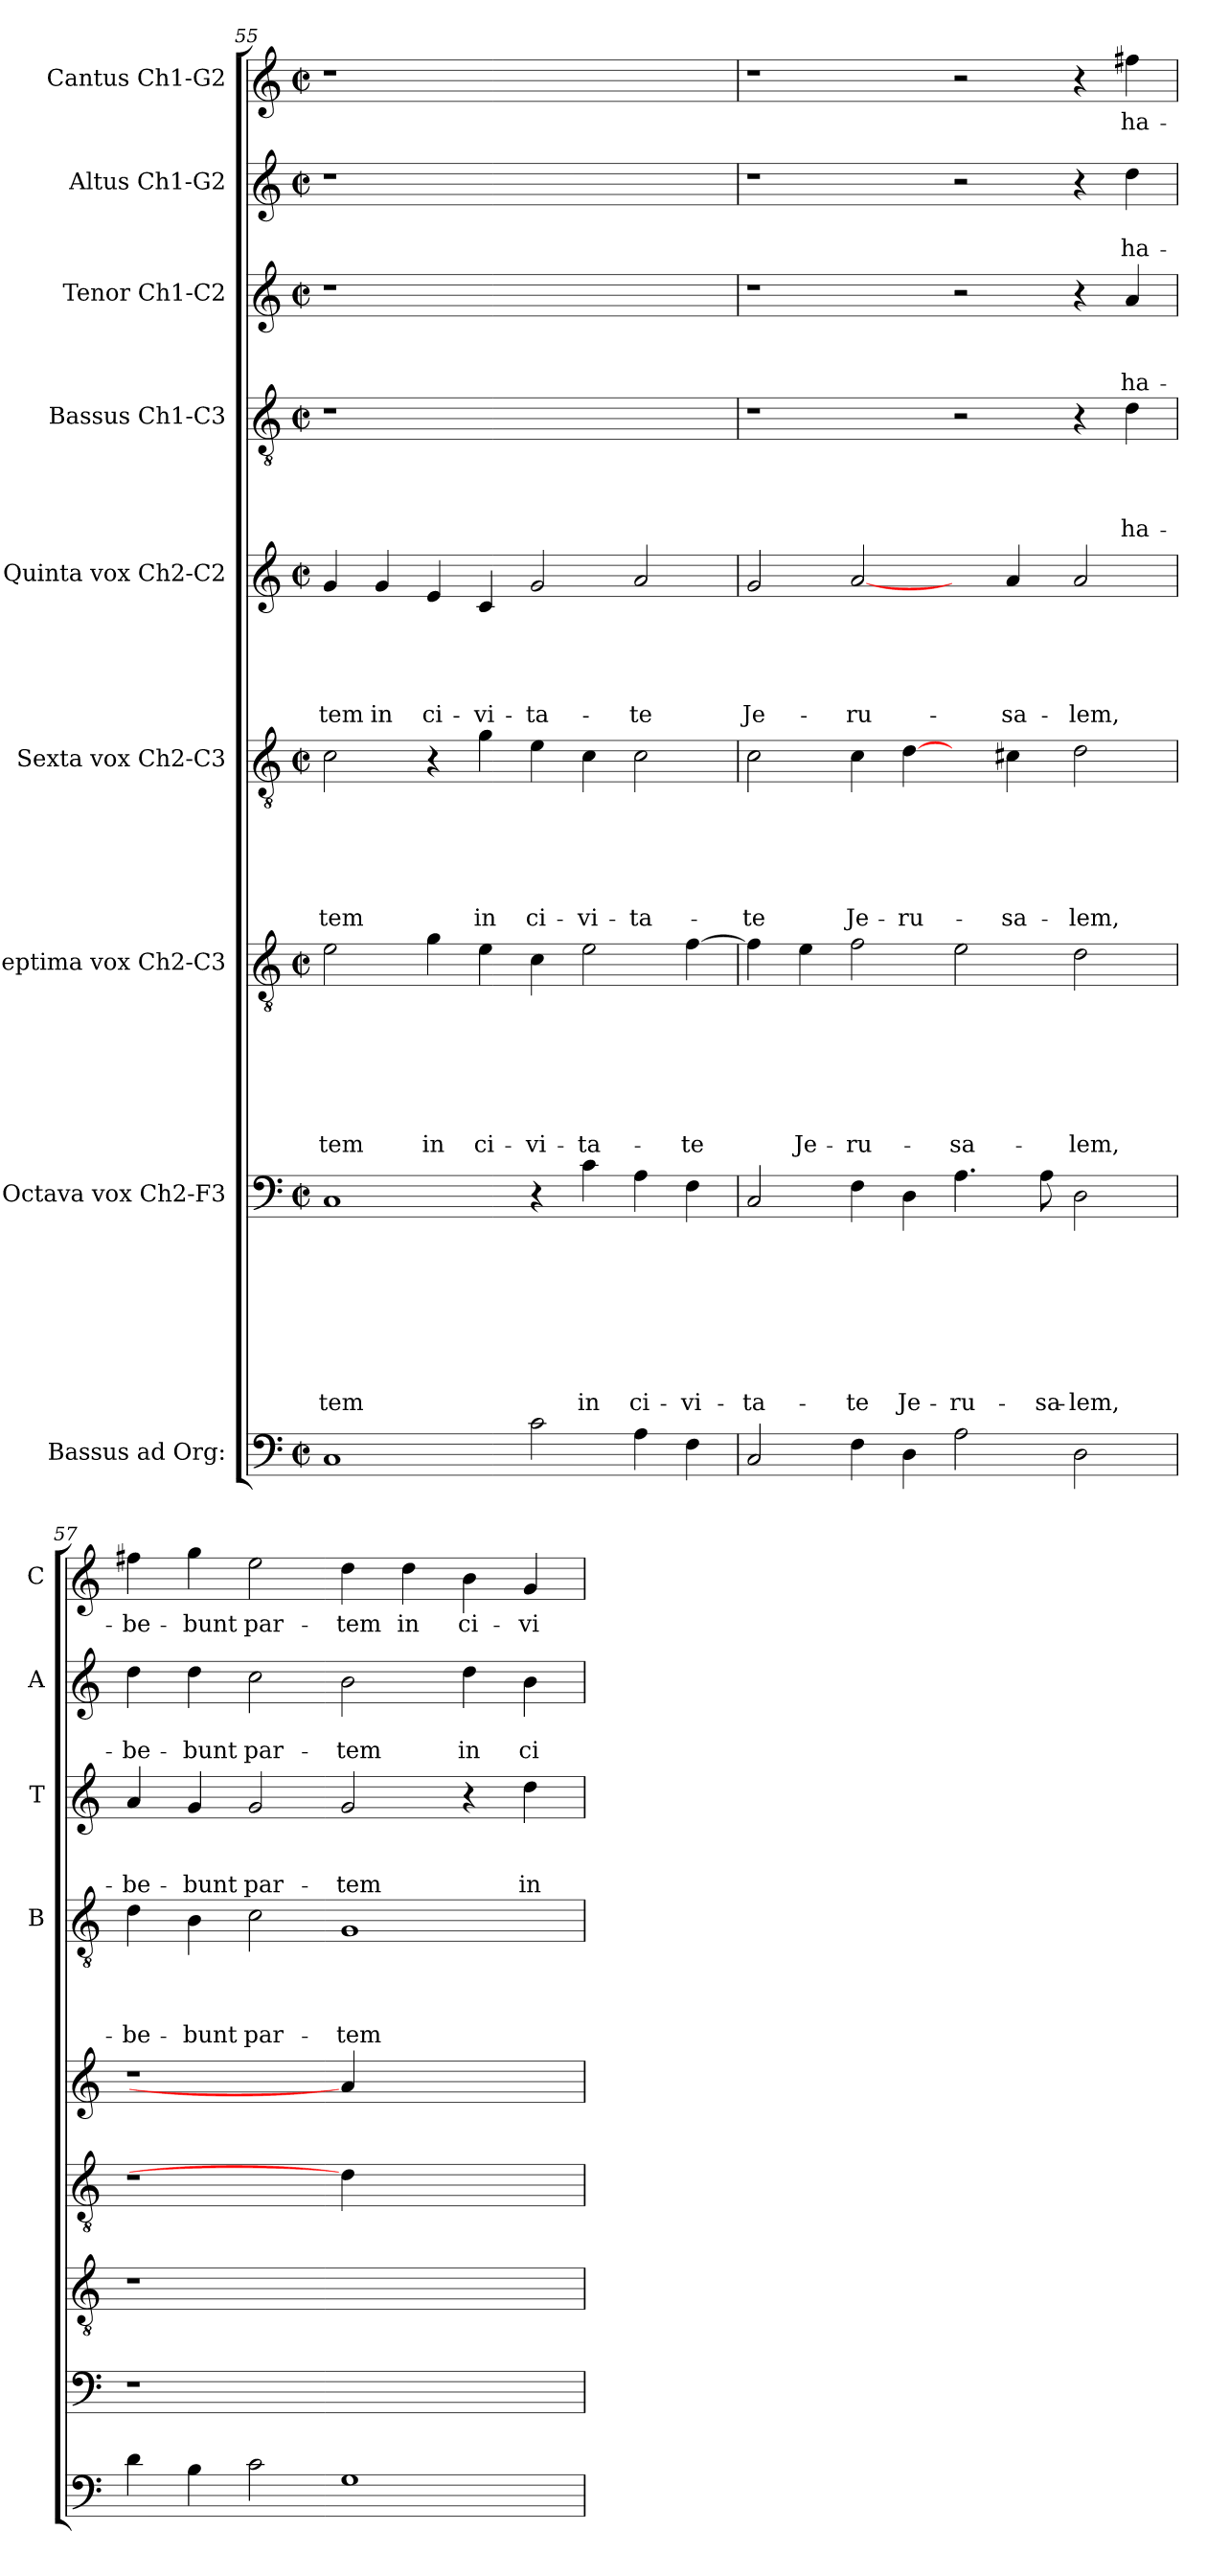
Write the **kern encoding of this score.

**kern	**kern	**text	**text	**text	**text	**text	**text	**text	**text	**kern	**text	**text	**text	**text	**text	**text	**text	**kern	**text	**text	**text	**text	**text	**text	**kern	**text	**text	**text	**text	**text	**kern	**text	**text	**text	**text	**kern	**text	**text	**text	**kern	**text	**text	**kern	**text
*part9	*part8	*part8	*part8	*part8	*part8	*part8	*part8	*part8	*part8	*part7	*part7	*part7	*part7	*part7	*part7	*part7	*part7	*part6	*part6	*part6	*part6	*part6	*part6	*part6	*part5	*part5	*part5	*part5	*part5	*part5	*part4	*part4	*part4	*part4	*part4	*part3	*part3	*part3	*part3	*part2	*part2	*part2	*part1	*part1
*staff9	*staff8	*staff8	*staff8	*staff8	*staff8	*staff8	*staff8	*staff8	*staff8	*staff7	*staff7	*staff7	*staff7	*staff7	*staff7	*staff7	*staff7	*staff6	*staff6	*staff6	*staff6	*staff6	*staff6	*staff6	*staff5	*staff5	*staff5	*staff5	*staff5	*staff5	*staff4	*staff4	*staff4	*staff4	*staff4	*staff3	*staff3	*staff3	*staff3	*staff2	*staff2	*staff2	*staff1	*staff1
*I"Bassus ad Org:	*I"Octava vox Ch2-F3	*	*	*	*	*	*	*	*	*I"Septima vox Ch2-C3	*	*	*	*	*	*	*	*I"Sexta vox Ch2-C3	*	*	*	*	*	*	*I"Quinta vox Ch2-C2	*	*	*	*	*	*I"Bassus Ch1-C3	*	*	*	*	*I"Tenor Ch1-C2	*	*	*	*I"Altus Ch1-G2	*	*	*I"Cantus Ch1-G2	*
*	*	*	*	*	*	*	*	*	*	*	*	*	*	*	*	*	*	*	*	*	*	*	*	*	*	*	*	*	*	*	*I'B	*	*	*	*	*I'T	*	*	*	*I'A	*	*	*I'C	*
*clefF4	*clefF4	*	*	*	*	*	*	*	*	*clefGv2	*	*	*	*	*	*	*	*clefGv2	*	*	*	*	*	*	*clefG2	*	*	*	*	*	*clefGv2	*	*	*	*	*clefG2	*	*	*	*clefG2	*	*	*clefG2	*
*k[]	*k[]	*	*	*	*	*	*	*	*	*k[]	*	*	*	*	*	*	*	*k[]	*	*	*	*	*	*	*k[]	*	*	*	*	*	*k[]	*	*	*	*	*k[]	*	*	*	*k[]	*	*	*k[]	*
*C:	*C:	*	*	*	*	*	*	*	*	*C:	*	*	*	*	*	*	*	*C:	*	*	*	*	*	*	*C:	*	*	*	*	*	*C:	*	*	*	*	*C:	*	*	*	*C:	*	*	*C:	*
*M2/2	*M2/2	*	*	*	*	*	*	*	*	*M2/2	*	*	*	*	*	*	*	*M2/2	*	*	*	*	*	*	*M2/2	*	*	*	*	*	*M2/2	*	*	*	*	*M2/2	*	*	*	*M2/2	*	*	*M2/2	*
*met(c|)	*met(c|)	*	*	*	*	*	*	*	*	*met(c|)	*	*	*	*	*	*	*	*met(c|)	*	*	*	*	*	*	*met(c|)	*	*	*	*	*	*met(c|)	*	*	*	*	*met(c|)	*	*	*	*met(c|)	*	*	*met(c|)	*
=55	=55	=55	=55	=55	=55	=55	=55	=55	=55	=55	=55	=55	=55	=55	=55	=55	=55	=55	=55	=55	=55	=55	=55	=55	=55	=55	=55	=55	=55	=55	=55	=55	=55	=55	=55	=55	=55	=55	=55	=55	=55	=55	=55	=55
!	!	!	!	!	!	!	!	!	!LO:LY:b	!	!	!	!	!	!	!	!LO:LY:b	!	!	!	!	!	!	!LO:LY:b	!	!	!	!	!	!LO:LY:b	!	!	!	!	!	!	!	!	!	!	!	!	!	!
1C	1C	.	.	.	.	.	.	.	-tem	2e\	.	.	.	.	.	.	-tem	2c\	.	.	.	.	.	-tem	4g/	.	.	.	.	-tem	1r	.	.	.	.	1r	.	.	.	1r	.	.	1r	.
!	!	!	!	!	!	!	!	!	!	!	!	!	!	!	!	!	!	!	!	!	!	!	!	!	!	!	!	!	!	!LO:LY:b	!	!	!	!	!	!	!	!	!	!	!	!	!	!
.	.	.	.	.	.	.	.	.	.	.	.	.	.	.	.	.	.	.	.	.	.	.	.	.	4g/	.	.	.	.	in	.	.	.	.	.	.	.	.	.	.	.	.	.	.
!	!	!	!	!	!	!	!	!	!	!	!	!	!	!	!	!	!LO:LY:b	!	!	!	!	!	!	!	!	!	!	!	!	!LO:LY:b	!	!	!	!	!	!	!	!	!	!	!	!	!	!
.	.	.	.	.	.	.	.	.	.	4g\	.	.	.	.	.	.	in	4r	.	.	.	.	.	.	4e/	.	.	.	.	ci-	.	.	.	.	.	.	.	.	.	.	.	.	.	.
!	!	!	!	!	!	!	!	!	!	!	!	!	!	!	!	!	!LO:LY:b	!	!	!	!	!	!	!LO:LY:b	!	!	!	!	!	!LO:LY:b	!	!	!	!	!	!	!	!	!	!	!	!	!	!
.	.	.	.	.	.	.	.	.	.	4e\	.	.	.	.	.	.	ci-	4g\	.	.	.	.	.	in	4c/	.	.	.	.	-vi-	.	.	.	.	.	.	.	.	.	.	.	.	.	.
!	!	!	!	!	!	!	!	!	!	!	!	!	!	!	!	!	!LO:LY:b	!	!	!	!	!	!	!LO:LY:b	!	!	!	!	!	!LO:LY:b	!	!	!	!	!	!	!	!	!	!	!	!	!	!
2c\	4r	.	.	.	.	.	.	.	.	4c\	.	.	.	.	.	.	-vi-	4e\	.	.	.	.	.	ci-	2g/	.	.	.	.	-ta-	1ryy	.	.	.	.	1ryy	.	.	.	1ryy	.	.	1ryy	.
!	!	!	!	!	!	!	!	!	!LO:LY:b	!	!	!	!	!	!	!	!LO:LY:b	!	!	!	!	!	!	!LO:LY:b	!	!	!	!	!	!	!	!	!	!	!	!	!	!	!	!	!	!	!	!
.	4c\	.	.	.	.	.	.	.	in	2e\	.	.	.	.	.	.	-ta-	4c\	.	.	.	.	.	-vi-	.	.	.	.	.	.	.	.	.	.	.	.	.	.	.	.	.	.	.	.
!	!	!	!	!	!	!	!	!	!LO:LY:b	!	!	!	!	!	!	!	!	!	!	!	!	!	!	!LO:LY:b	!	!	!	!	!	!LO:LY:b	!	!	!	!	!	!	!	!	!	!	!	!	!	!
4A\	4A\	.	.	.	.	.	.	.	ci-	.	.	.	.	.	.	.	.	2c\	.	.	.	.	.	-ta-	2a/	.	.	.	.	-te	.	.	.	.	.	.	.	.	.	.	.	.	.	.
!	!	!	!	!	!	!	!	!	!LO:LY:b	!	!	!	!	!	!	!	!LO:LY:b	!	!	!	!	!	!	!	!	!	!	!	!	!	!	!	!	!	!	!	!	!	!	!	!	!	!	!
4F\	4F\	.	.	.	.	.	.	.	-vi-	[4f\	.	.	.	.	.	.	-te	.	.	.	.	.	.	.	.	.	.	.	.	.	.	.	.	.	.	.	.	.	.	.	.	.	.	.
=56	=56	=56	=56	=56	=56	=56	=56	=56	=56	=56	=56	=56	=56	=56	=56	=56	=56	=56	=56	=56	=56	=56	=56	=56	=56	=56	=56	=56	=56	=56	=56	=56	=56	=56	=56	=56	=56	=56	=56	=56	=56	=56	=56	=56
!	!	!	!	!	!	!	!	!	!LO:LY:b	!	!	!	!	!	!	!	!	!	!	!	!	!	!	!LO:LY:b	!	!	!	!	!	!LO:LY:b	!	!	!	!	!	!	!	!	!	!	!	!	!	!
2C/	2C/	.	.	.	.	.	.	.	-ta-	4f\]	.	.	.	.	.	.	.	2c\	.	.	.	.	.	-te	2g/	.	.	.	.	Je-	1r	.	.	.	.	1r	.	.	.	1r	.	.	1r	.
!	!	!	!	!	!	!	!	!	!	!	!	!	!	!	!	!	!LO:LY:b	!	!	!	!	!	!	!	!	!	!	!	!	!	!	!	!	!	!	!	!	!	!	!	!	!	!	!
.	.	.	.	.	.	.	.	.	.	4e\	.	.	.	.	.	.	Je-	.	.	.	.	.	.	.	.	.	.	.	.	.	.	.	.	.	.	.	.	.	.	.	.	.	.	.
!	!	!	!	!	!	!	!	!	!LO:LY:b	!	!	!	!	!	!	!	!LO:LY:b	!	!	!	!	!	!	!LO:LY:b	!	!	!	!	!	!LO:LY:b	!	!	!	!	!	!	!	!	!	!	!	!	!	!
4F\	4F\	.	.	.	.	.	.	.	-te	2f\	.	.	.	.	.	.	-ru-	4c\	.	.	.	.	.	Je-	[2a/	.	.	.	.	-ru-	.	.	.	.	.	.	.	.	.	.	.	.	.	.
!	!	!	!	!	!	!	!	!	!LO:LY:b	!	!	!	!	!	!	!	!	!	!	!	!	!	!	!LO:LY:b	!	!	!	!	!	!	!	!	!	!	!	!	!	!	!	!	!	!	!	!
4D\	4D\	.	.	.	.	.	.	.	Je-	.	.	.	.	.	.	.	.	[4d\	.	.	.	.	.	-ru-	.	.	.	.	.	.	.	.	.	.	.	.	.	.	.	.	.	.	.	.
!	!	!	!	!	!	!	!	!	!LO:LY:b	!	!	!	!	!	!	!	!LO:LY:b	!	!	!	!	!	!	!	!	!	!	!	!	!	!	!	!	!	!	!	!	!	!	!	!	!	!	!
2A\	4.A\	.	.	.	.	.	.	.	-ru-	2e\	.	.	.	.	.	.	-sa-	4ryy	.	.	.	.	.	.	4ryy	.	.	.	.	.	2r	.	.	.	.	2r	.	.	.	2r	.	.	2r	.
!	!	!	!	!	!	!	!	!	!	!	!	!	!	!	!	!	!	!	!	!	!	!	!	!LO:LY:b	!	!	!	!	!	!LO:LY:b	!	!	!	!	!	!	!	!	!	!	!	!	!	!
.	.	.	.	.	.	.	.	.	.	.	.	.	.	.	.	.	.	4c#X\	.	.	.	.	.	-sa-	4a/	.	.	.	.	-sa-	.	.	.	.	.	.	.	.	.	.	.	.	.	.
!	!	!	!	!	!	!	!	!	!LO:LY:b	!	!	!	!	!	!	!	!	!	!	!	!	!	!	!	!	!	!	!	!	!	!	!	!	!	!	!	!	!	!	!	!	!	!	!
.	8A\	.	.	.	.	.	.	.	-sa-	.	.	.	.	.	.	.	.	.	.	.	.	.	.	.	.	.	.	.	.	.	.	.	.	.	.	.	.	.	.	.	.	.	.	.
!	!	!	!	!	!	!	!	!	!LO:LY:b	!	!	!	!	!	!	!	!LO:LY:b	!	!	!	!	!	!	!LO:LY:b	!	!	!	!	!	!LO:LY:b	!	!	!	!	!	!	!	!	!	!	!	!	!	!
2D\	2D\	.	.	.	.	.	.	.	-lem,	2d\	.	.	.	.	.	.	-lem,	2d\	.	.	.	.	.	-lem,	2a/	.	.	.	.	-lem,	4r	.	.	.	.	4r	.	.	.	4r	.	.	4r	.
!	!	!	!	!	!	!	!	!	!	!	!	!	!	!	!	!	!	!	!	!	!	!	!	!	!	!	!	!	!	!	!	!	!	!	!LO:LY:b	!	!	!	!LO:LY:b	!	!	!LO:LY:b	!	!LO:LY:b
.	.	.	.	.	.	.	.	.	.	.	.	.	.	.	.	.	.	.	.	.	.	.	.	.	.	.	.	.	.	.	4d\	.	.	.	ha-	4a/	.	.	ha-	4dd\	.	ha-	4ff#X\	ha-
=57	=57	=57	=57	=57	=57	=57	=57	=57	=57	=57	=57	=57	=57	=57	=57	=57	=57	=57	=57	=57	=57	=57	=57	=57	=57	=57	=57	=57	=57	=57	=57	=57	=57	=57	=57	=57	=57	=57	=57	=57	=57	=57	=57	=57
!	!	!	!	!	!	!	!	!	!	!	!	!	!	!	!	!	!	!	!	!	!	!	!	!	!	!	!	!	!	!	!	!	!	!	!LO:LY:b	!	!	!	!LO:LY:b	!	!	!LO:LY:b	!	!LO:LY:b
4d\	1r	.	.	.	.	.	.	.	.	1r	.	.	.	.	.	.	.	1r	.	.	.	.	.	.	1r	.	.	.	.	.	4d\	.	.	.	-be-	4a/	.	.	-be-	4dd\	.	-be-	4ff#X\	-be-
!	!	!	!	!	!	!	!	!	!	!	!	!	!	!	!	!	!	!	!	!	!	!	!	!	!	!	!	!	!	!	!	!	!	!	!LO:LY:b	!	!	!	!LO:LY:b	!	!	!LO:LY:b	!	!LO:LY:b
4B\	.	.	.	.	.	.	.	.	.	.	.	.	.	.	.	.	.	.	.	.	.	.	.	.	.	.	.	.	.	.	4B\	.	.	.	-bunt	4g/	.	.	-bunt	4dd\	.	-bunt	4gg\	-bunt
!	!	!	!	!	!	!	!	!	!	!	!	!	!	!	!	!	!	!	!	!	!	!	!	!	!	!	!	!	!	!	!	!	!	!	!LO:LY:b	!	!	!	!LO:LY:b	!	!	!LO:LY:b	!	!LO:LY:b
2c\	.	.	.	.	.	.	.	.	.	.	.	.	.	.	.	.	.	.	.	.	.	.	.	.	.	.	.	.	.	.	2c\	.	.	.	par-	2g/	.	.	par-	2cc\	.	par-	2ee\	par-
!	!	!	!	!	!	!	!	!	!	!	!	!	!	!	!	!	!	!	!	!	!	!	!	!	!	!	!	!	!	!	!	!	!	!	!LO:LY:b	!	!	!	!LO:LY:b	!	!	!LO:LY:b	!	!LO:LY:b
1G	1ryy	.	.	.	.	.	.	.	.	1ryy	.	.	.	.	.	.	.	4d\]	.	.	.	.	.	.	4a/]	.	.	.	.	.	1G	.	.	.	-tem	2g/	.	.	-tem	2b\	.	-tem	4dd\	-tem
!	!	!	!	!	!	!	!	!	!	!	!	!	!	!	!	!	!	!	!	!	!	!	!	!	!	!	!	!	!	!	!	!	!	!	!	!	!	!	!	!	!	!	!	!LO:LY:b
.	.	.	.	.	.	.	.	.	.	.	.	.	.	.	.	.	.	2.ryy	.	.	.	.	.	.	2.ryy	.	.	.	.	.	.	.	.	.	.	.	.	.	.	.	.	.	4dd\	in
!	!	!	!	!	!	!	!	!	!	!	!	!	!	!	!	!	!	!	!	!	!	!	!	!	!	!	!	!	!	!	!	!	!	!	!	!	!	!	!	!	!	!LO:LY:b	!	!LO:LY:b
.	.	.	.	.	.	.	.	.	.	.	.	.	.	.	.	.	.	.	.	.	.	.	.	.	.	.	.	.	.	.	.	.	.	.	.	4r	.	.	.	4dd\	.	in	4b\	ci-
!	!	!	!	!	!	!	!	!	!	!	!	!	!	!	!	!	!	!	!	!	!	!	!	!	!	!	!	!	!	!	!	!	!	!	!	!	!	!	!LO:LY:b	!	!	!LO:LY:b	!	!LO:LY:b
.	.	.	.	.	.	.	.	.	.	.	.	.	.	.	.	.	.	.	.	.	.	.	.	.	.	.	.	.	.	.	.	.	.	.	.	4dd\	.	.	in	4b\	.	ci-	4g/	-vi-
=	=	=	=	=	=	=	=	=	=	=	=	=	=	=	=	=	=	=	=	=	=	=	=	=	=	=	=	=	=	=	=	=	=	=	=	=	=	=	=	=	=	=	=	=
*-	*-	*-	*-	*-	*-	*-	*-	*-	*-	*-	*-	*-	*-	*-	*-	*-	*-	*-	*-	*-	*-	*-	*-	*-	*-	*-	*-	*-	*-	*-	*-	*-	*-	*-	*-	*-	*-	*-	*-	*-	*-	*-	*-	*-
